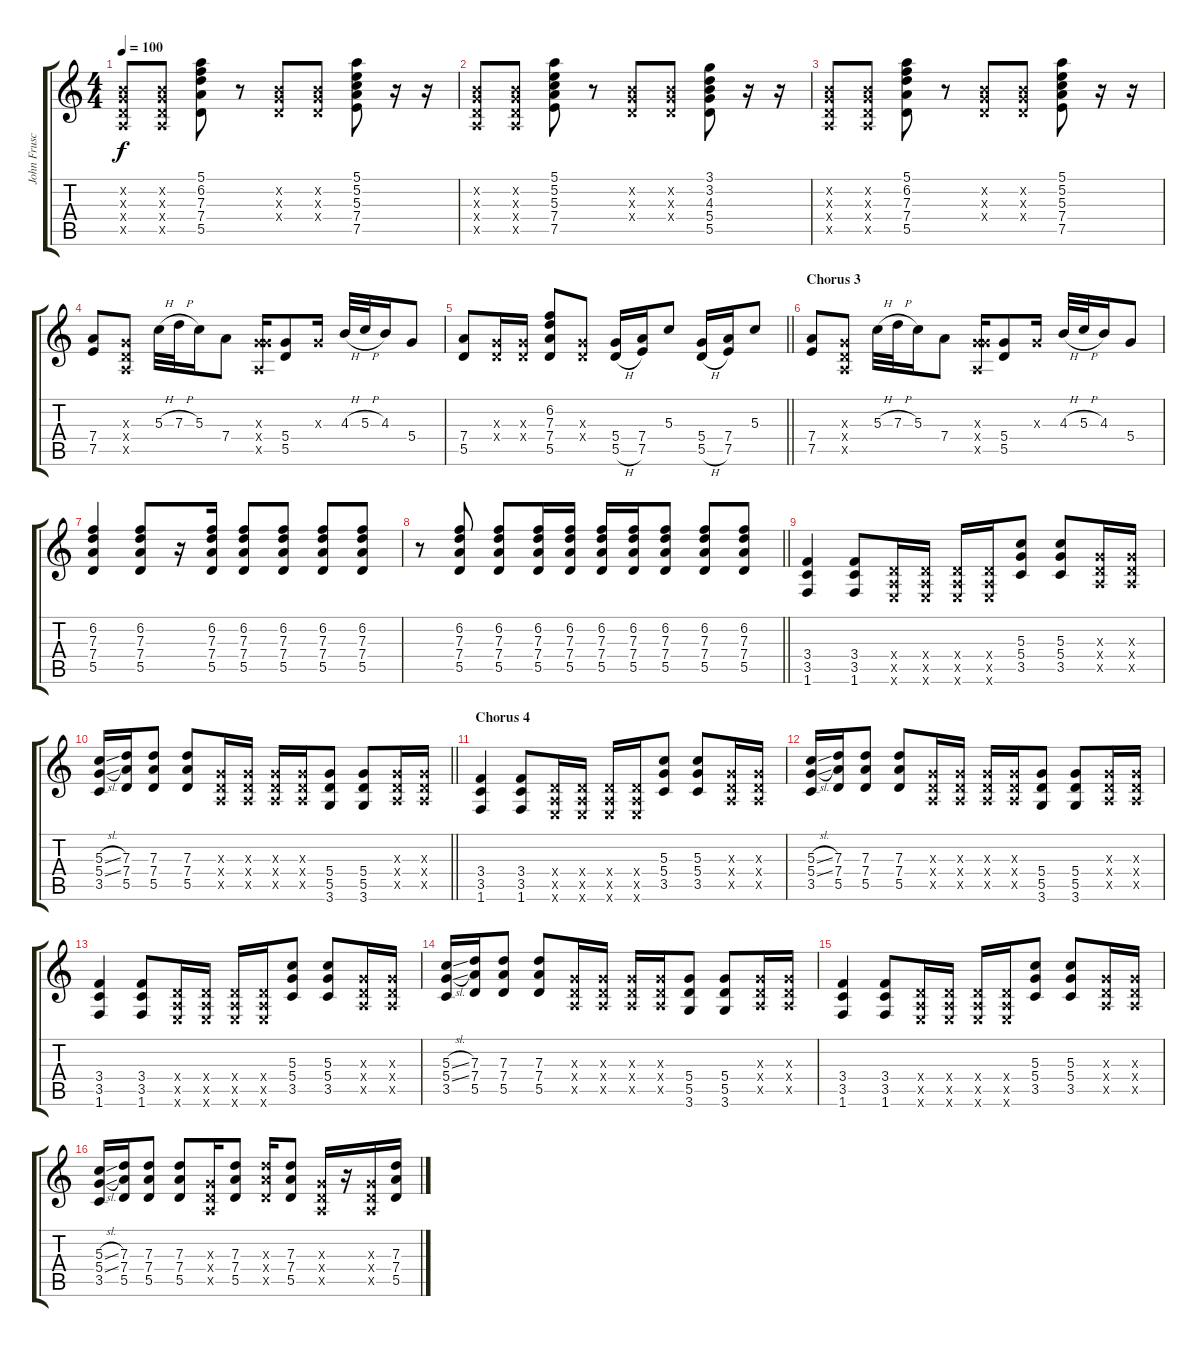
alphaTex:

\track ("John Frusciante - Rythem " "John Frusc") {instrument electricguitarclean}
\staff {score tabs}
\tuning (E4 B3 G3 D3 A2 E2) {hide}
\ts (4 4)
\tempo 100
\clef g2
\ks c
(0.2{x} 0.3{x} 0.4{x} 0.5{x}).8{dy f} (0.2{x} 0.3{x} 0.4{x} 0.5{x}).8 (5.1 6.2 7.3 7.4 5.5).8 r.8 (0.2{x} 0.3{x} 0.4{x}).8 (0.2{x} 0.3{x} 0.4{x}).8 (5.1 5.2 5.3 7.4 7.5).8 r.16 r.16 |
(0.2{x} 0.3{x} 0.4{x} 0.5{x}).8 (0.2{x} 0.3{x} 0.4{x} 0.5{x}).8 (5.1 5.2 5.3 7.4 7.5).8 r.8 (0.2{x} 0.3{x} 0.4{x}).8 (0.2{x} 0.3{x} 0.4{x}).8 (3.1 3.2 4.3 5.4 5.5).8 r.16 r.16 |
(0.2{x} 0.3{x} 0.4{x} 0.5{x}).8 (0.2{x} 0.3{x} 0.4{x} 0.5{x}).8 (5.1 6.2 7.3 7.4 5.5).8 r.8 (0.2{x} 0.3{x} 0.4{x}).8 (0.2{x} 0.3{x} 0.4{x}).8 (5.1 5.2 5.3 7.4 7.5).8 r.16 r.16 |
(7.4 7.5).8 (0.3{x} 0.4{x} 0.5{x}).8 5.3{h}.32 7.3{h}.32 5.3.16 7.4.8 (0.3{x} 5.4{x} 0.5{x}).16 (5.4 5.5).8 0.3{x}.16 4.3{h}.32 5.3{h}.32 4.3.16 5.4.8 |
\barLineRight lightlight
(7.4 5.5).8 (0.3{x} 0.4{x}).16 (0.3{x} 0.4{x}).16 (6.2 7.3 7.4 5.5).8 (0.3{x} 0.4{x}).8 (5.4 5.5{h}).16 (7.4 7.5).16 5.3.8 (5.4 5.5{h}).16 (7.4 7.5).16 5.3.8 |
\section ("" "Chorus 3")
(7.4 7.5).8 (0.3{x} 0.4{x} 0.5{x}).8 5.3{h}.32 7.3{h}.32 5.3.16 7.4.8 (0.3{x} 5.4{x} 0.5{x}).16 (5.4 5.5).8 0.3{x}.16 4.3{h}.32 5.3{h}.32 4.3.16 5.4.8 |
(6.2 7.3 7.4 5.5).4 (6.2 7.3 7.4 5.5).8 r.16 (6.2 7.3 7.4 5.5).16 (6.2 7.3 7.4 5.5).8 (6.2 7.3 7.4 5.5).8 (6.2 7.3 7.4 5.5).8 (6.2 7.3 7.4 5.5).8 |
\barLineRight lightlight
r.8 (6.2 7.3 7.4 5.5).8 (6.2 7.3 7.4 5.5).8 (6.2 7.3 7.4 5.5).16 (6.2 7.3 7.4 5.5).16 (6.2 7.3 7.4 5.5).16 (6.2 7.3 7.4 5.5).16 (6.2 7.3 7.4 5.5).8 (6.2 7.3 7.4 5.5).8 (6.2 7.3 7.4 5.5).8 |
(3.4 3.5 1.6).4{instrument overdrivenguitar} (3.4 3.5 1.6).8 (0.4{x} 0.5{x} 0.6{x}).16 (0.4{x} 0.5{x} 0.6{x}).16 (0.4{x} 0.5{x} 0.6{x}).16 (0.4{x} 0.5{x} 0.6{x}).16 (5.3 5.4 3.5).8 (5.3 5.4 3.5).8 (0.3{x} 0.4{x} 0.5{x}).16 (0.3{x} 0.4{x} 0.5{x}).16 |
\barLineRight lightlight
(5.3{sl} 5.4{sl} 3.5).16 (7.3 7.4 5.5).16 (7.3 7.4 5.5).8 (7.3 7.4 5.5).8 (0.3{x} 0.4{x} 0.5{x}).16 (0.3{x} 0.4{x} 0.5{x}).16 (0.3{x} 0.4{x} 0.5{x}).16 (0.3{x} 0.4{x} 0.5{x}).16 (5.4 5.5 3.6).8 (5.4 5.5 3.6).8 (0.3{x} 0.4{x} 0.5{x}).16 (0.3{x} 0.4{x} 0.5{x}).16 |
\section ("" "Chorus 4")
(3.4 3.5 1.6).4 (3.4 3.5 1.6).8 (0.4{x} 0.5{x} 0.6{x}).16 (0.4{x} 0.5{x} 0.6{x}).16 (0.4{x} 0.5{x} 0.6{x}).16 (0.4{x} 0.5{x} 0.6{x}).16 (5.3 5.4 3.5).8 (5.3 5.4 3.5).8 (0.3{x} 0.4{x} 0.5{x}).16 (0.3{x} 0.4{x} 0.5{x}).16 |
(5.3{sl} 5.4{sl} 3.5).16 (7.3 7.4 5.5).16 (7.3 7.4 5.5).8 (7.3 7.4 5.5).8 (0.3{x} 0.4{x} 0.5{x}).16 (0.3{x} 0.4{x} 0.5{x}).16 (0.3{x} 0.4{x} 0.5{x}).16 (0.3{x} 0.4{x} 0.5{x}).16 (5.4 5.5 3.6).8 (5.4 5.5 3.6).8 (0.3{x} 0.4{x} 0.5{x}).16 (0.3{x} 0.4{x} 0.5{x}).16 |
(3.4 3.5 1.6).4 (3.4 3.5 1.6).8 (0.4{x} 0.5{x} 0.6{x}).16 (0.4{x} 0.5{x} 0.6{x}).16 (0.4{x} 0.5{x} 0.6{x}).16 (0.4{x} 0.5{x} 0.6{x}).16 (5.3 5.4 3.5).8 (5.3 5.4 3.5).8 (0.3{x} 0.4{x} 0.5{x}).16 (0.3{x} 0.4{x} 0.5{x}).16 |
(5.3{sl} 5.4{sl} 3.5).16 (7.3 7.4 5.5).16 (7.3 7.4 5.5).8 (7.3 7.4 5.5).8 (0.3{x} 0.4{x} 0.5{x}).16 (0.3{x} 0.4{x} 0.5{x}).16 (0.3{x} 0.4{x} 0.5{x}).16 (0.3{x} 0.4{x} 0.5{x}).16 (5.4 5.5 3.6).8 (5.4 5.5 3.6).8 (0.3{x} 0.4{x} 0.5{x}).16 (0.3{x} 0.4{x} 0.5{x}).16 |
(3.4 3.5 1.6).4 (3.4 3.5 1.6).8 (0.4{x} 0.5{x} 0.6{x}).16 (0.4{x} 0.5{x} 0.6{x}).16 (0.4{x} 0.5{x} 0.6{x}).16 (0.4{x} 0.5{x} 0.6{x}).16 (5.3 5.4 3.5).8 (5.3 5.4 3.5).8 (0.3{x} 0.4{x} 0.5{x}).16 (0.3{x} 0.4{x} 0.5{x}).16 |
(5.3{sl} 5.4{sl} 3.5).16 (7.3 7.4 5.5).16 (7.3 7.4 5.5).8 (7.3 7.4 5.5).8 (0.3{x} 0.4{x} 0.5{x}).16 (7.3 7.4 5.5).8 (7.3{x} 7.4{x} 5.5{x}).16 (7.3 7.4 5.5).8 (0.3{x} 0.4{x} 0.5{x}).16 r.16 (0.3{x} 0.4{x} 0.5{x}).16 (7.3 7.4 5.5).16
